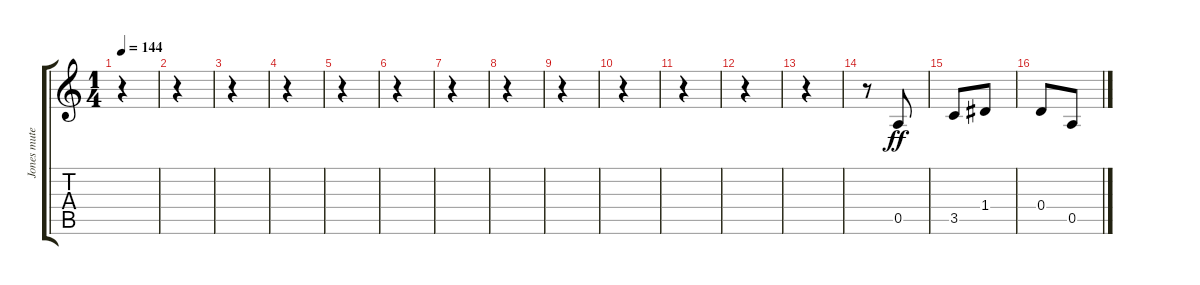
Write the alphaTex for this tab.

\track ("Jones muted" "Jones mute") {instrument electricguitarmuted}
\staff {score tabs}
\tuning (E4 B3 G3 D3 A2 D2) {hide}
\ts (1 4)
\tempo 144
\clef g2
\ks c
r.4{dy ff} |
r.4 |
r.4 |
r.4 |
r.4 |
r.4 |
r.4 |
r.4 |
r.4 |
r.4 |
r.4 |
r.4 |
r.4 |
r.8 0.5.8 |
3.5.8 1.4.8 |
0.4.8 0.5.8
